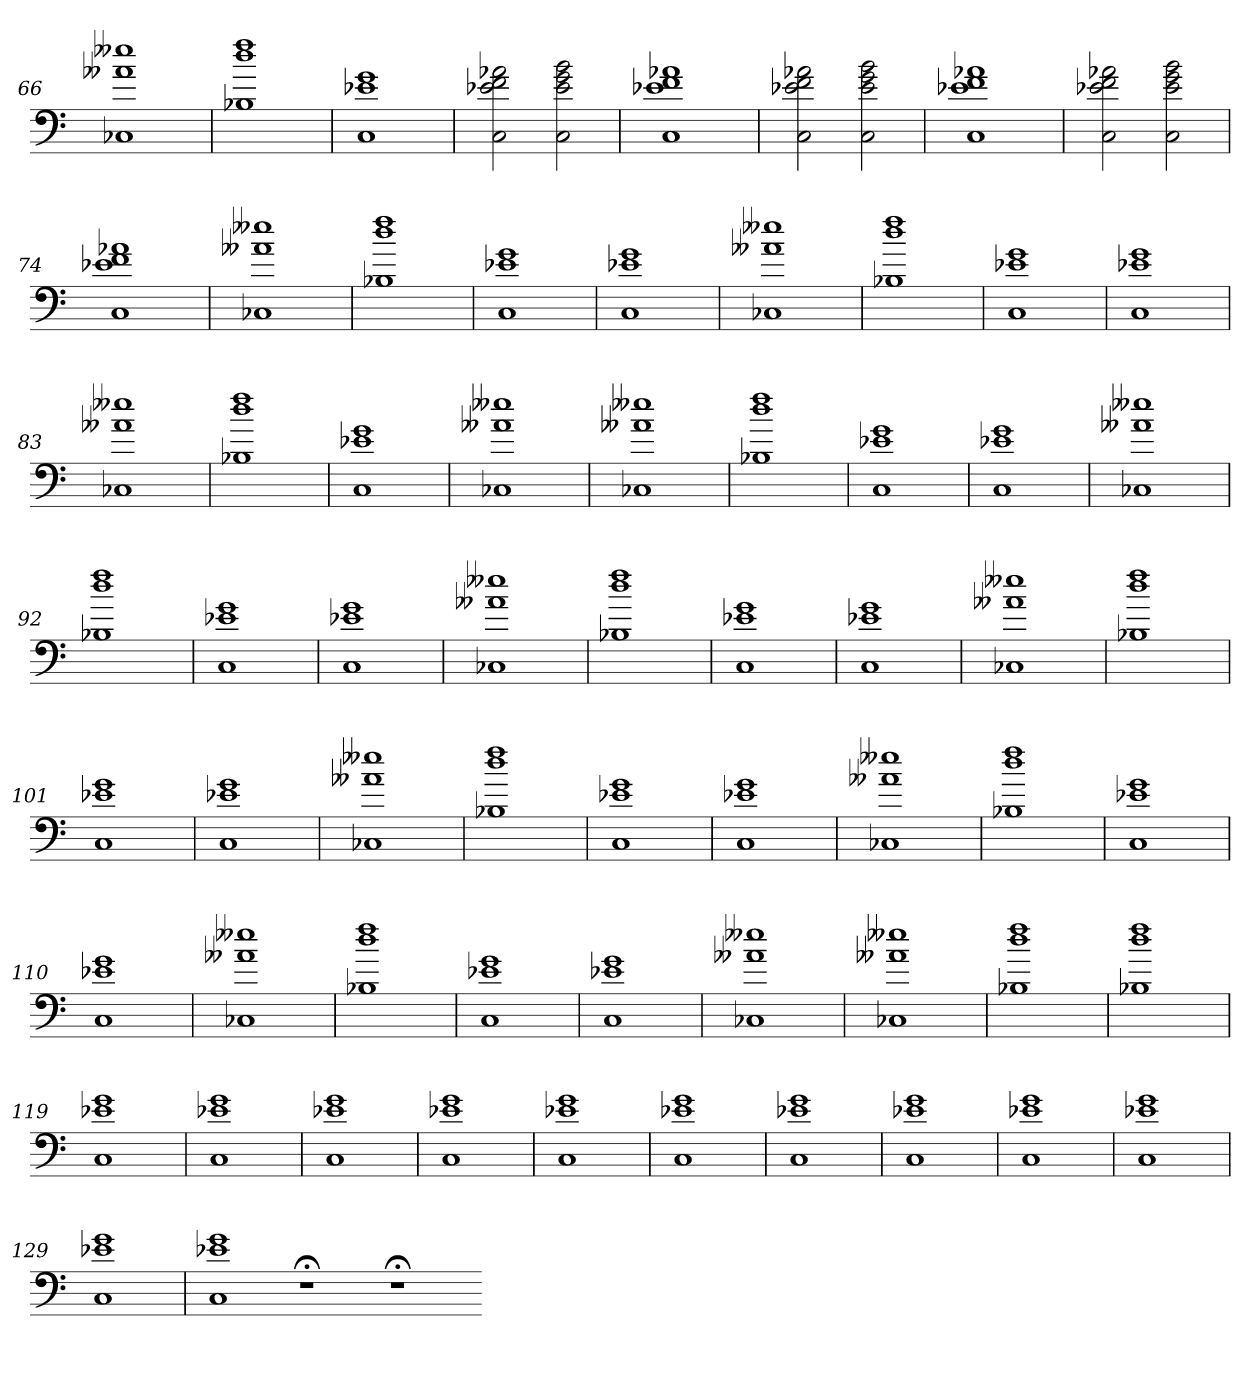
**kern
*part1
*staff1
=66
1C-X 1a--X 1ee--X
=67
1B-X 1dd 1ff
=68
1C 1e-X 1g
=69
2C 2e-X 2f 2a-X
2C 2e- 2g 2b
=70
1C 1e-X 1f 1a-X
=71
2C 2e-X 2f 2a-X
2C 2e- 2g 2b
=72
1C 1e-X 1f 1a-X
=73
2C 2e-X 2f 2a-X
2C 2e- 2g 2b
=74
1C 1e-X 1f 1a-X
=75
1C-X 1a--X 1ee--X
=76
1B-X 1dd 1ff
=77
1C 1e-X 1g
=78
1C 1e-X 1g
=79
1C-X 1a--X 1ee--X
=80
1B-X 1dd 1ff
=81
1C 1e-X 1g
=82
1C 1e-X 1g
=83
1C-X 1a--X 1ee--X
=84
1B-X 1dd 1ff
=85
1C 1e-X 1g
=86
1C-X 1a--X 1ee--X
=87
1C-X 1a--X 1ee--X
=88
1B-X 1dd 1ff
=89
1C 1e-X 1g
=90
1C 1e-X 1g
=91
1C-X 1a--X 1ee--X
=92
1B-X 1dd 1ff
=93
1C 1e-X 1g
=94
1C 1e-X 1g
=95
1C-X 1a--X 1ee--X
=96
1B-X 1dd 1ff
=97
1C 1e-X 1g
=98
1C 1e-X 1g
=99
1C-X 1a--X 1ee--X
=100
1B-X 1dd 1ff
=101
1C 1e-X 1g
=102
1C 1e-X 1g
=103
1C-X 1a--X 1ee--X
=104
1B-X 1dd 1ff
=105
1C 1e-X 1g
=106
1C 1e-X 1g
=107
1C-X 1a--X 1ee--X
=108
1B-X 1dd 1ff
=109
1C 1e-X 1g
=110
1C 1e-X 1g
=111
1C-X 1a--X 1ee--X
=112
1B-X 1dd 1ff
=113
1C 1e-X 1g
=114
1C 1e-X 1g
=115
1C-X 1a--X 1ee--X
=116
1C-X 1a--X 1ee--X
=117
1B-X 1dd 1ff
=118
1B-X 1dd 1ff
=119
1C 1e-X 1g
=120
1C 1e-X 1g
=121
1C 1e-X 1g
=122
1C 1e-X 1g
=123
1C 1e-X 1g
=124
1C 1e-X 1g
=125
1C 1e-X 1g
=126
1C 1e-X 1g
=127
1C 1e-X 1g
=128
1C 1e-X 1g
=129
1C 1e-X 1g
=130
1C 1e-X 1g
1r;<
1r;<
=-
*-
